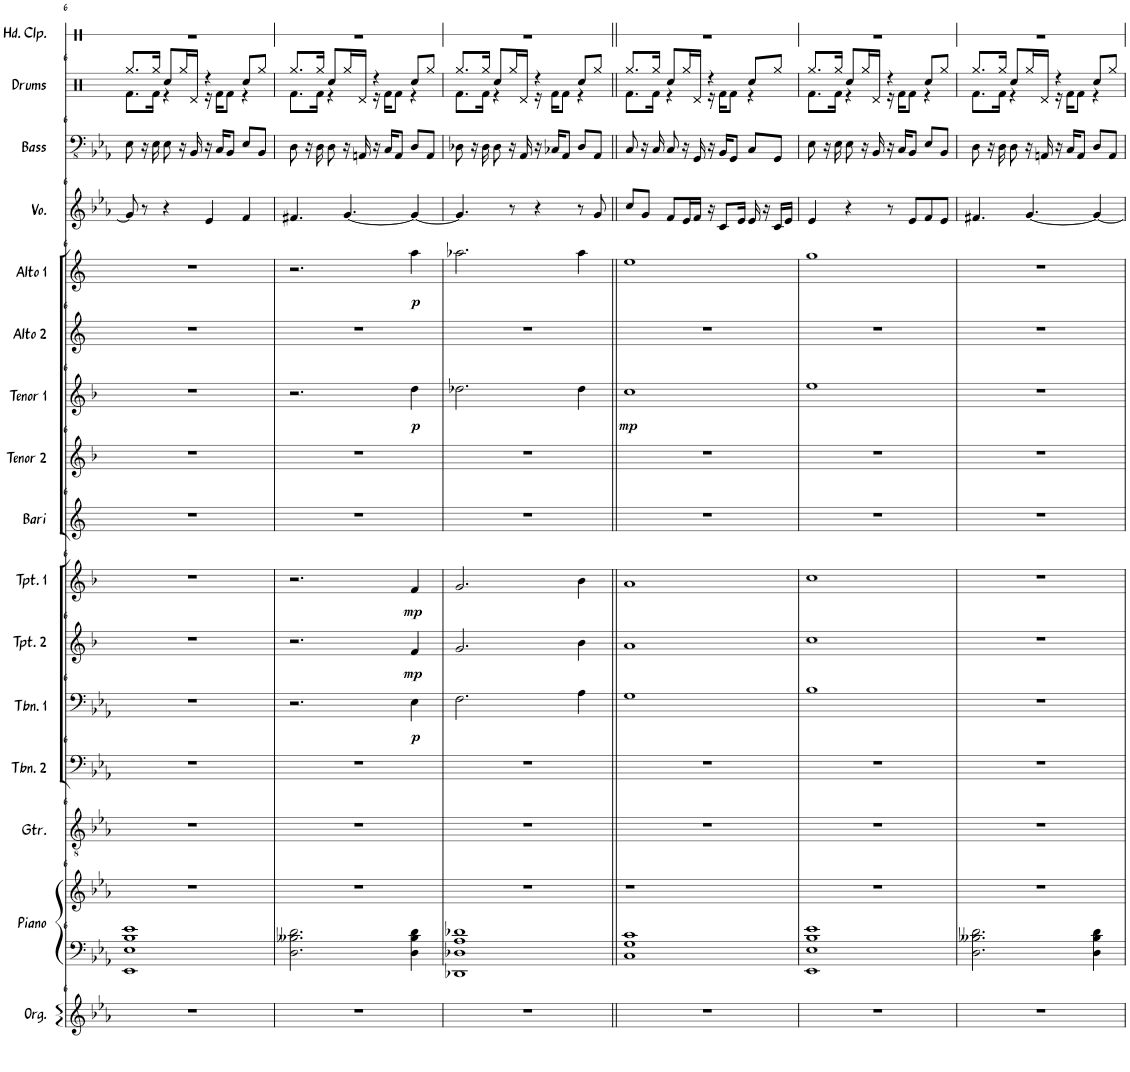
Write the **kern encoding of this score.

**kern	**kern	**kern	**kern	**kern	**kern	**dynam	**kern	**dynam	**kern	**dynam	**kern	**kern	**kern	**dynam	**kern	**kern	**dynam	**kern	**kern	**kern	**kern
*part16	*part15	*part15	*part14	*part13	*part12	*part12	*part11	*part11	*part10	*part10	*part9	*part8	*part7	*part7	*part6	*part5	*part5	*part4	*part3	*part2	*part1
*staff17	*staff16	*staff15	*staff14	*staff13	*staff12	*staff12	*staff11	*staff11	*staff10	*staff10	*staff9	*staff8	*staff7	*staff7	*staff6	*staff5	*staff5	*staff4	*staff3	*staff2	*staff1
*I"Organ	*I"Piano	*	*I"Guitar	*I"Trombone 2	*I"Trombone 1	*	*I"Trumpet 2	*	*I"Trumpet 1	*	*I"Baritone Sax	*I"Tenor Sax 2	*I"Tenor Sax 1	*	*I"Alto Sax 2	*I"Alto Sax 1	*	*I"Voice	*I"Bass	*I"Drums	*I"Hand Clap
*I'Org.	*I'Piano	*	*I'Gtr.	*I'Tbn. 2	*I'Tbn. 1	*	*I'Tpt. 2	*	*I'Tpt. 1	*	*I'Bari	*I'Tenor 2	*I'Tenor 1	*	*I'Alto 2	*I'Alto 1	*	*I'Vo.	*I'Bass	*I'Drums	*I'Hd. Clp.
!!LO:PB:g=z
*clefG2	*clefF4	*clefG2	*clefGv2	*clefF4	*clefF4	*	*clefG2	*	*clefG2	*	*clefG2	*clefG2	*clefG2	*	*clefG2	*clefG2	*	*clefG2	*clefFv4	*clefX	*clefX
*	*	*	*	*	*	*	*Trd1c2	*	*Trd1c2	*	*Trd12c21	*Trd8c14	*Trd8c14	*	*Trd5c9	*Trd5c9	*	*	*	*	*
*k[b-e-a-]	*k[b-e-a-]	*k[b-e-a-]	*k[b-e-a-]	*k[b-e-a-]	*k[b-e-a-]	*	*k[b-]	*	*k[b-]	*	*k[]	*k[b-]	*k[b-]	*	*k[]	*k[]	*	*k[b-e-a-]	*k[b-e-a-]	*k[]	*k[]
*M4/4	*M4/4	*M4/4	*M4/4	*M4/4	*M4/4	*	*M4/4	*	*M4/4	*	*M4/4	*M4/4	*M4/4	*	*M4/4	*M4/4	*	*M4/4	*M4/4	*M4/4	*M4/4
=6	=6	=6	=6	=6	=6	=6	=6	=6	=6	=6	=6	=6	=6	=6	=6	=6	=6	=6	=6	=6	=6
*	*	*	*	*	*	*	*	*	*	*	*	*	*	*	*	*	*	*	*	*^	*
1r	1EE- 1E- 1B- 1e-	1r	1r	1r	1r	.	1r	.	1r	.	1r	1r	1r	.	1r	1r	.	8g/]	8EE-\	8.Rgg/L	8.Rf\L	1r
.	.	.	.	.	.	.	.	.	.	.	.	.	.	.	.	.	.	8r	16r	.	.	.
.	.	.	.	.	.	.	.	.	.	.	.	.	.	.	.	.	.	.	16EE-\	16Rgg/Jk	16Rf\Jk	.
.	.	.	.	.	.	.	.	.	.	.	.	.	.	.	.	.	.	4r	8EE-\	8Rcc/L	4r	.
.	.	.	.	.	.	.	.	.	.	.	.	.	.	.	.	.	.	.	16r	16Rgg/L	.	.
.	.	.	.	.	.	.	.	.	.	.	.	.	.	.	.	.	.	.	16BBB-/	16Rd/JJ	.	.
.	.	.	.	.	.	.	.	.	.	.	.	.	.	.	.	.	.	4e-/	16r	4r	16r	.
.	.	.	.	.	.	.	.	.	.	.	.	.	.	.	.	.	.	.	16CC/KL	.	16Rf\KL	.
.	.	.	.	.	.	.	.	.	.	.	.	.	.	.	.	.	.	.	8BBB-/J	.	8Rf\J	.
.	.	.	.	.	.	.	.	.	.	.	.	.	.	.	.	.	.	4f/	8EE-/L	8Rcc/L	4r	.
.	.	.	.	.	.	.	.	.	.	.	.	.	.	.	.	.	.	.	8BBB-/J	8Rgg/J	.	.
=7	=7	=7	=7	=7	=7	=7	=7	=7	=7	=7	=7	=7	=7	=7	=7	=7	=7	=7	=7	=7	=7	=7
1r	2.D\ 2.B--X\ 2.d\	1r	1r	1r	2.r	.	2.r	.	2.r	.	1r	1r	2.r	.	1r	2.r	.	4.f#X/	8DD\	8.Rgg/L	8.Rf\L	1r
.	.	.	.	.	.	.	.	.	.	.	.	.	.	.	.	.	.	.	16r	.	.	.
.	.	.	.	.	.	.	.	.	.	.	.	.	.	.	.	.	.	.	16DD\	16Rgg/Jk	16Rf\Jk	.
.	.	.	.	.	.	.	.	.	.	.	.	.	.	.	.	.	.	.	8DD\	8Rcc/L	4r	.
.	.	.	.	.	.	.	.	.	.	.	.	.	.	.	.	.	.	[4.g/	16r	16Rgg/L	.	.
.	.	.	.	.	.	.	.	.	.	.	.	.	.	.	.	.	.	.	16AAAn/	16Rd/JJ	.	.
.	.	.	.	.	.	.	.	.	.	.	.	.	.	.	.	.	.	.	16r	4r	16r	.
.	.	.	.	.	.	.	.	.	.	.	.	.	.	.	.	.	.	.	16CC/KL	.	16Rf\KL	.
.	.	.	.	.	.	.	.	.	.	.	.	.	.	.	.	.	.	.	8AAA/J	.	8Rf\J	.
!	!	!	!	!	!	!LO:DY:b	!	!LO:DY:b	!	!LO:DY:b	!	!	!	!LO:DY:b	!	!	!LO:DY:b	!	!	!	!	!
.	4D\ 4B--\ 4d\	.	.	.	4E-\	p	4f/	mp	4f/	mp	.	.	4dd\	p	.	4aa\	p	4g/_	8DD/L	8Rcc/L	4r	.
.	.	.	.	.	.	.	.	.	.	.	.	.	.	.	.	.	.	.	8AAA/J	8Rgg/J	.	.
=8	=8	=8	=8	=8	=8	=8	=8	=8	=8	=8	=8	=8	=8	=8	=8	=8	=8	=8	=8	=8	=8	=8
1r	1DD-X 1D-X 1A- 1d-X	1r	1r	1r	2.F\	.	2.g/	.	2.g/	.	1r	1r	2.dd-X\	.	1r	2.aa-X\	.	4.g/]	8DD-X\	8.Rgg/L	8.Rf\L	1r
.	.	.	.	.	.	.	.	.	.	.	.	.	.	.	.	.	.	.	16r	.	.	.
.	.	.	.	.	.	.	.	.	.	.	.	.	.	.	.	.	.	.	16DD-\	16Rgg/Jk	16Rf\Jk	.
.	.	.	.	.	.	.	.	.	.	.	.	.	.	.	.	.	.	.	8DD-\	8Rcc/L	4r	.
.	.	.	.	.	.	.	.	.	.	.	.	.	.	.	.	.	.	8r	16r	16Rgg/L	.	.
.	.	.	.	.	.	.	.	.	.	.	.	.	.	.	.	.	.	.	16AAA-/	16Rd/JJ	.	.
.	.	.	.	.	.	.	.	.	.	.	.	.	.	.	.	.	.	4r	16r	4r	16r	.
.	.	.	.	.	.	.	.	.	.	.	.	.	.	.	.	.	.	.	16CC-X/KL	.	16Rf\KL	.
.	.	.	.	.	.	.	.	.	.	.	.	.	.	.	.	.	.	.	8AAA-/J	.	8Rf\J	.
.	.	.	.	.	4A-\	.	4b-\	.	4b-\	.	.	.	4dd-\	.	.	4aa-\	.	8r	8DD-/L	8Rcc/L	4r	.
.	.	.	.	.	.	.	.	.	.	.	.	.	.	.	.	.	.	8g/	8AAA-/J	8Rgg/J	.	.
=9||	=9||	=9||	=9||	=9||	=9||	=9||	=9||	=9||	=9||	=9||	=9||	=9||	=9||	=9||	=9||	=9||	=9||	=9||	=9||	=9||	=9||	=9||
!	!	!	!	!	!	!	!	!	!	!	!	!	!	!LO:DY:b	!	!	!	!	!	!	!	!
1r	1C 1G 1c	1r	1r	1r	1G	.	1a	.	1a	.	1r	1r	1cc	mp	1r	1ee	.	8cc/L	8CC/	8.Rgg/L	8.Rf\L	1r
.	.	.	.	.	.	.	.	.	.	.	.	.	.	.	.	.	.	8g/J	16r	.	.	.
.	.	.	.	.	.	.	.	.	.	.	.	.	.	.	.	.	.	.	16CC/	16Rgg/Jk	16Rf\Jk	.
.	.	.	.	.	.	.	.	.	.	.	.	.	.	.	.	.	.	8f/L	8CC/	8Rcc/L	4r	.
.	.	.	.	.	.	.	.	.	.	.	.	.	.	.	.	.	.	16e-/L	16r	16Rgg/L	.	.
.	.	.	.	.	.	.	.	.	.	.	.	.	.	.	.	.	.	16f/JJ	16GGG/	16Rd/JJ	.	.
.	.	.	.	.	.	.	.	.	.	.	.	.	.	.	.	.	.	16r	16r	4r	16r	.
.	.	.	.	.	.	.	.	.	.	.	.	.	.	.	.	.	.	8c/L	16BBB-/KL	.	16Rf\KL	.
.	.	.	.	.	.	.	.	.	.	.	.	.	.	.	.	.	.	.	8GGG/J	.	8Rf\J	.
.	.	.	.	.	.	.	.	.	.	.	.	.	.	.	.	.	.	16e-/Jk	.	.	.	.
.	.	.	.	.	.	.	.	.	.	.	.	.	.	.	.	.	.	16e-/	8CC/L	8Rcc/L	4r	.
.	.	.	.	.	.	.	.	.	.	.	.	.	.	.	.	.	.	16r	.	.	.	.
.	.	.	.	.	.	.	.	.	.	.	.	.	.	.	.	.	.	16c/LL	8GGG/J	8Rgg/J	.	.
.	.	.	.	.	.	.	.	.	.	.	.	.	.	.	.	.	.	16e-/JJ	.	.	.	.
=10	=10	=10	=10	=10	=10	=10	=10	=10	=10	=10	=10	=10	=10	=10	=10	=10	=10	=10	=10	=10	=10	=10
1r	1EE- 1E- 1B- 1e-	1r	1r	1r	1B-	.	1cc	.	1cc	.	1r	1r	1ee	.	1r	1gg	.	4e-/	8EE-\	8.Rgg/L	8.Rf\L	1r
.	.	.	.	.	.	.	.	.	.	.	.	.	.	.	.	.	.	.	16r	.	.	.
.	.	.	.	.	.	.	.	.	.	.	.	.	.	.	.	.	.	.	16EE-\	16Rgg/Jk	16Rf\Jk	.
.	.	.	.	.	.	.	.	.	.	.	.	.	.	.	.	.	.	4r	8EE-\	8Rcc/L	4r	.
.	.	.	.	.	.	.	.	.	.	.	.	.	.	.	.	.	.	.	16r	16Rgg/L	.	.
.	.	.	.	.	.	.	.	.	.	.	.	.	.	.	.	.	.	.	16BBB-/	16Rd/JJ	.	.
.	.	.	.	.	.	.	.	.	.	.	.	.	.	.	.	.	.	8r	16r	4r	16r	.
.	.	.	.	.	.	.	.	.	.	.	.	.	.	.	.	.	.	.	16CC/KL	.	16Rf\KL	.
.	.	.	.	.	.	.	.	.	.	.	.	.	.	.	.	.	.	8e-/L	8BBB-/J	.	8Rf\J	.
.	.	.	.	.	.	.	.	.	.	.	.	.	.	.	.	.	.	8f/	8EE-/L	8Rcc/L	4r	.
.	.	.	.	.	.	.	.	.	.	.	.	.	.	.	.	.	.	8e-/J	8BBB-/J	8Rgg/J	.	.
=11	=11	=11	=11	=11	=11	=11	=11	=11	=11	=11	=11	=11	=11	=11	=11	=11	=11	=11	=11	=11	=11	=11
1r	2.D\ 2.B--X\ 2.d\	1r	1r	1r	1r	.	1r	.	1r	.	1r	1r	1r	.	1r	1r	.	4.f#X/	8DD\	8.Rgg/L	8.Rf\L	1r
.	.	.	.	.	.	.	.	.	.	.	.	.	.	.	.	.	.	.	16r	.	.	.
.	.	.	.	.	.	.	.	.	.	.	.	.	.	.	.	.	.	.	16DD\	16Rgg/Jk	16Rf\Jk	.
.	.	.	.	.	.	.	.	.	.	.	.	.	.	.	.	.	.	.	8DD\	8Rcc/L	4r	.
.	.	.	.	.	.	.	.	.	.	.	.	.	.	.	.	.	.	[4.g/	16r	16Rgg/L	.	.
.	.	.	.	.	.	.	.	.	.	.	.	.	.	.	.	.	.	.	16AAAn/	16Rd/JJ	.	.
.	.	.	.	.	.	.	.	.	.	.	.	.	.	.	.	.	.	.	16r	4r	16r	.
.	.	.	.	.	.	.	.	.	.	.	.	.	.	.	.	.	.	.	16CC/KL	.	16Rf\KL	.
.	.	.	.	.	.	.	.	.	.	.	.	.	.	.	.	.	.	.	8AAA/J	.	8Rf\J	.
.	4D\ 4B--\ 4d\	.	.	.	.	.	.	.	.	.	.	.	.	.	.	.	.	4g/_	8DD/L	8Rcc/L	4r	.
.	.	.	.	.	.	.	.	.	.	.	.	.	.	.	.	.	.	.	8AAA/J	8Rgg/J	.	.
*	*	*	*	*	*	*	*	*	*	*	*	*	*	*	*	*	*	*	*	*v	*v	*
=	=	=	=	=	=	=	=	=	=	=	=	=	=	=	=	=	=	=	=	=	=
*-	*-	*-	*-	*-	*-	*-	*-	*-	*-	*-	*-	*-	*-	*-	*-	*-	*-	*-	*-	*-	*-
